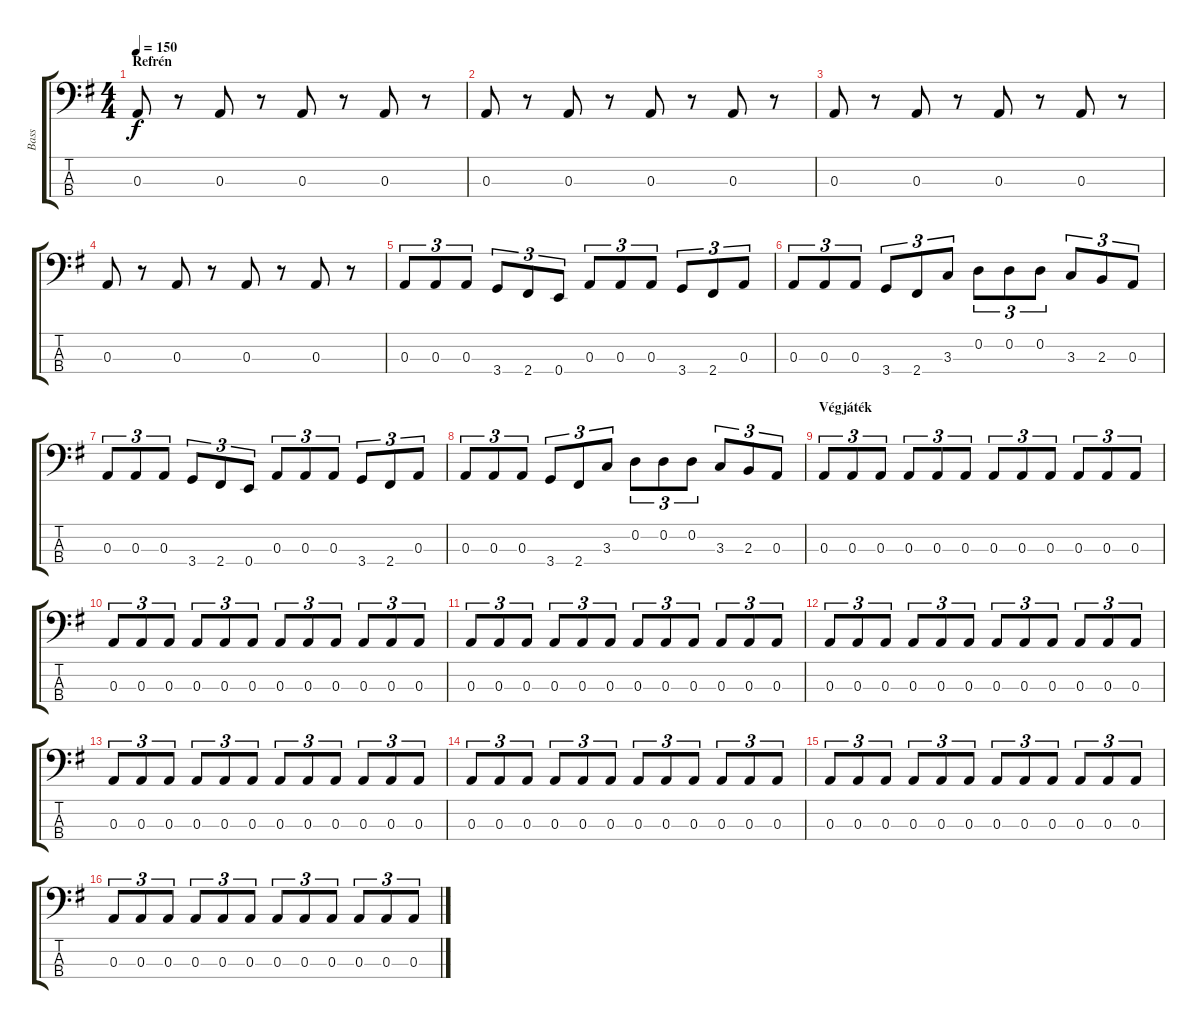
\track ("Bass" "Bass") {instrument electricbassfinger}
\staff {score tabs}
\tuning (G2 D2 A1 E1) {hide}
\ts (4 4)
\section ("" "Refrén")
\tempo 150
\clef f4
\ks eminor
0.3.8{dy f} r.8 0.3.8 r.8 0.3.8 r.8 0.3.8 r.8 |
0.3.8 r.8 0.3.8 r.8 0.3.8 r.8 0.3.8 r.8 |
0.3.8 r.8 0.3.8 r.8 0.3.8 r.8 0.3.8 r.8 |
0.3.8 r.8 0.3.8 r.8 0.3.8 r.8 0.3.8 r.8 |
0.3.8{tu (3 2)} 0.3.8{tu (3 2)} 0.3.8{tu (3 2)} 3.4.8{tu (3 2)} 2.4.8{tu (3 2)} 0.4.8{tu (3 2)} 0.3.8{tu (3 2)} 0.3.8{tu (3 2)} 0.3.8{tu (3 2)} 3.4.8{tu (3 2)} 2.4.8{tu (3 2)} 0.3.8{tu (3 2)} |
0.3.8{tu (3 2)} 0.3.8{tu (3 2)} 0.3.8{tu (3 2)} 3.4.8{tu (3 2)} 2.4.8{tu (3 2)} 3.3.8{tu (3 2)} 0.2.8{tu (3 2)} 0.2.8{tu (3 2)} 0.2.8{tu (3 2)} 3.3.8{tu (3 2)} 2.3.8{tu (3 2)} 0.3.8{tu (3 2)} |
0.3.8{tu (3 2)} 0.3.8{tu (3 2)} 0.3.8{tu (3 2)} 3.4.8{tu (3 2)} 2.4.8{tu (3 2)} 0.4.8{tu (3 2)} 0.3.8{tu (3 2)} 0.3.8{tu (3 2)} 0.3.8{tu (3 2)} 3.4.8{tu (3 2)} 2.4.8{tu (3 2)} 0.3.8{tu (3 2)} |
0.3.8{tu (3 2)} 0.3.8{tu (3 2)} 0.3.8{tu (3 2)} 3.4.8{tu (3 2)} 2.4.8{tu (3 2)} 3.3.8{tu (3 2)} 0.2.8{tu (3 2)} 0.2.8{tu (3 2)} 0.2.8{tu (3 2)} 3.3.8{tu (3 2)} 2.3.8{tu (3 2)} 0.3.8{tu (3 2)} |
\section ("" "Végjáték")
0.3.8{tu (3 2)} 0.3.8{tu (3 2)} 0.3.8{tu (3 2)} 0.3.8{tu (3 2)} 0.3.8{tu (3 2)} 0.3.8{tu (3 2)} 0.3.8{tu (3 2)} 0.3.8{tu (3 2)} 0.3.8{tu (3 2)} 0.3.8{tu (3 2)} 0.3.8{tu (3 2)} 0.3.8{tu (3 2)} |
0.3.8{tu (3 2)} 0.3.8{tu (3 2)} 0.3.8{tu (3 2)} 0.3.8{tu (3 2)} 0.3.8{tu (3 2)} 0.3.8{tu (3 2)} 0.3.8{tu (3 2)} 0.3.8{tu (3 2)} 0.3.8{tu (3 2)} 0.3.8{tu (3 2)} 0.3.8{tu (3 2)} 0.3.8{tu (3 2)} |
0.3.8{tu (3 2)} 0.3.8{tu (3 2)} 0.3.8{tu (3 2)} 0.3.8{tu (3 2)} 0.3.8{tu (3 2)} 0.3.8{tu (3 2)} 0.3.8{tu (3 2)} 0.3.8{tu (3 2)} 0.3.8{tu (3 2)} 0.3.8{tu (3 2)} 0.3.8{tu (3 2)} 0.3.8{tu (3 2)} |
0.3.8{tu (3 2)} 0.3.8{tu (3 2)} 0.3.8{tu (3 2)} 0.3.8{tu (3 2)} 0.3.8{tu (3 2)} 0.3.8{tu (3 2)} 0.3.8{tu (3 2)} 0.3.8{tu (3 2)} 0.3.8{tu (3 2)} 0.3.8{tu (3 2)} 0.3.8{tu (3 2)} 0.3.8{tu (3 2)} |
0.3.8{tu (3 2)} 0.3.8{tu (3 2)} 0.3.8{tu (3 2)} 0.3.8{tu (3 2)} 0.3.8{tu (3 2)} 0.3.8{tu (3 2)} 0.3.8{tu (3 2)} 0.3.8{tu (3 2)} 0.3.8{tu (3 2)} 0.3.8{tu (3 2)} 0.3.8{tu (3 2)} 0.3.8{tu (3 2)} |
0.3.8{tu (3 2)} 0.3.8{tu (3 2)} 0.3.8{tu (3 2)} 0.3.8{tu (3 2)} 0.3.8{tu (3 2)} 0.3.8{tu (3 2)} 0.3.8{tu (3 2)} 0.3.8{tu (3 2)} 0.3.8{tu (3 2)} 0.3.8{tu (3 2)} 0.3.8{tu (3 2)} 0.3.8{tu (3 2)} |
0.3.8{tu (3 2)} 0.3.8{tu (3 2)} 0.3.8{tu (3 2)} 0.3.8{tu (3 2)} 0.3.8{tu (3 2)} 0.3.8{tu (3 2)} 0.3.8{tu (3 2)} 0.3.8{tu (3 2)} 0.3.8{tu (3 2)} 0.3.8{tu (3 2)} 0.3.8{tu (3 2)} 0.3.8{tu (3 2)} |
0.3.8{tu (3 2)} 0.3.8{tu (3 2)} 0.3.8{tu (3 2)} 0.3.8{tu (3 2)} 0.3.8{tu (3 2)} 0.3.8{tu (3 2)} 0.3.8{tu (3 2)} 0.3.8{tu (3 2)} 0.3.8{tu (3 2)} 0.3.8{tu (3 2)} 0.3.8{tu (3 2)} 0.3.8{tu (3 2)}
